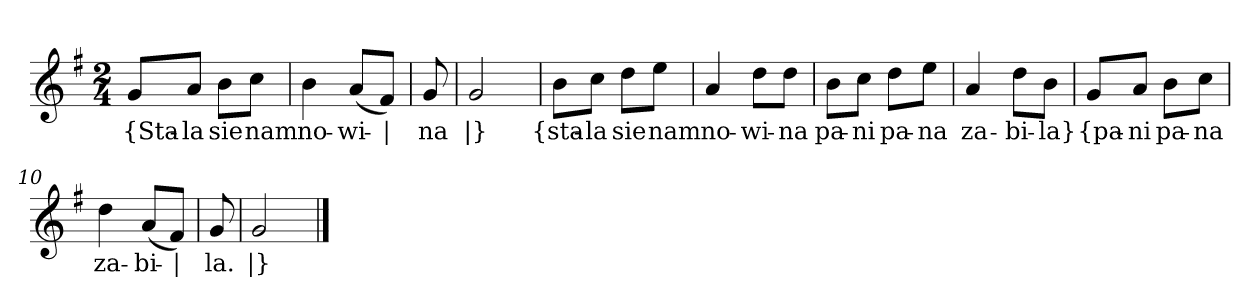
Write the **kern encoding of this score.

**kern	**text
*part1	*part1
*staff1	*staff1
*clefG2	*
*k[f#]	*
*G:	*
*M2/4	*
=	=
8g/L	{Sta-
8a/J	-la
8b\L	sie
8cc\J	nam
=2	=2
4b	no-
(8a/L	-wi-
8f#/J)	|
=3y	=3y
8g	-na
=4	=4
2g	|}
=5y	=5y
8b\L	{sta-
8cc\J	-la
8dd\L	sie
8ee\J	nam
=6	=6
4a	no-
8dd\L	-wi-
8dd\J	-na
=7	=7
8b\L	pa-
8cc\J	-ni
8dd\L	pa-
8ee\J	-na
=8	=8
4a	za-
8dd\L	-bi-
8b\J	-la}
=9y	=9y
8g/L	{pa-
8a/J	-ni
8b\L	pa-
8cc\J	-na
=10	=10
4dd	za-
(8a/L	-bi-
8f#/J)	|
=11y	=11y
8g	-la.
=12	=12
2g	|}
==	==
*-	*-
